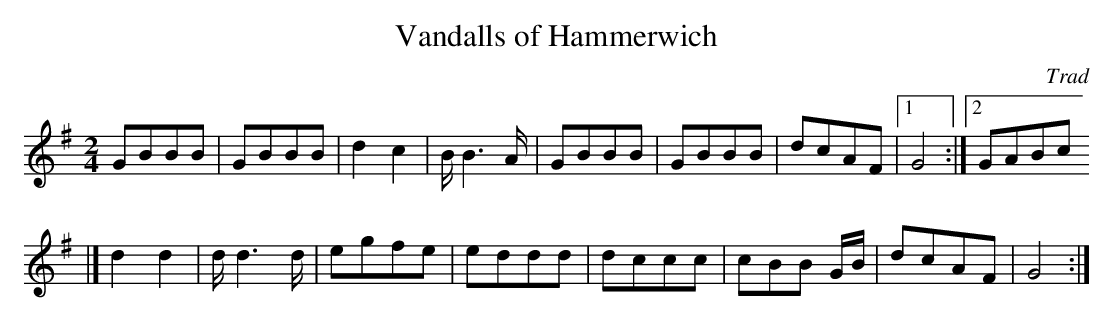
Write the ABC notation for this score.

X:1
T:Vandalls of Hammerwich
C:Trad
M:2/4
L:1/8
K:G
GBBB | GBBB | d2c2 |B/2 B3  A/2 | GBBB | GBBB | dcAF | [1 G4 :| [2 GABc
|]
d2 d2| d/2 d3 d/2 | egfe | eddd | dccc | cBB G/2B/2 | dcAF |G4 :|
